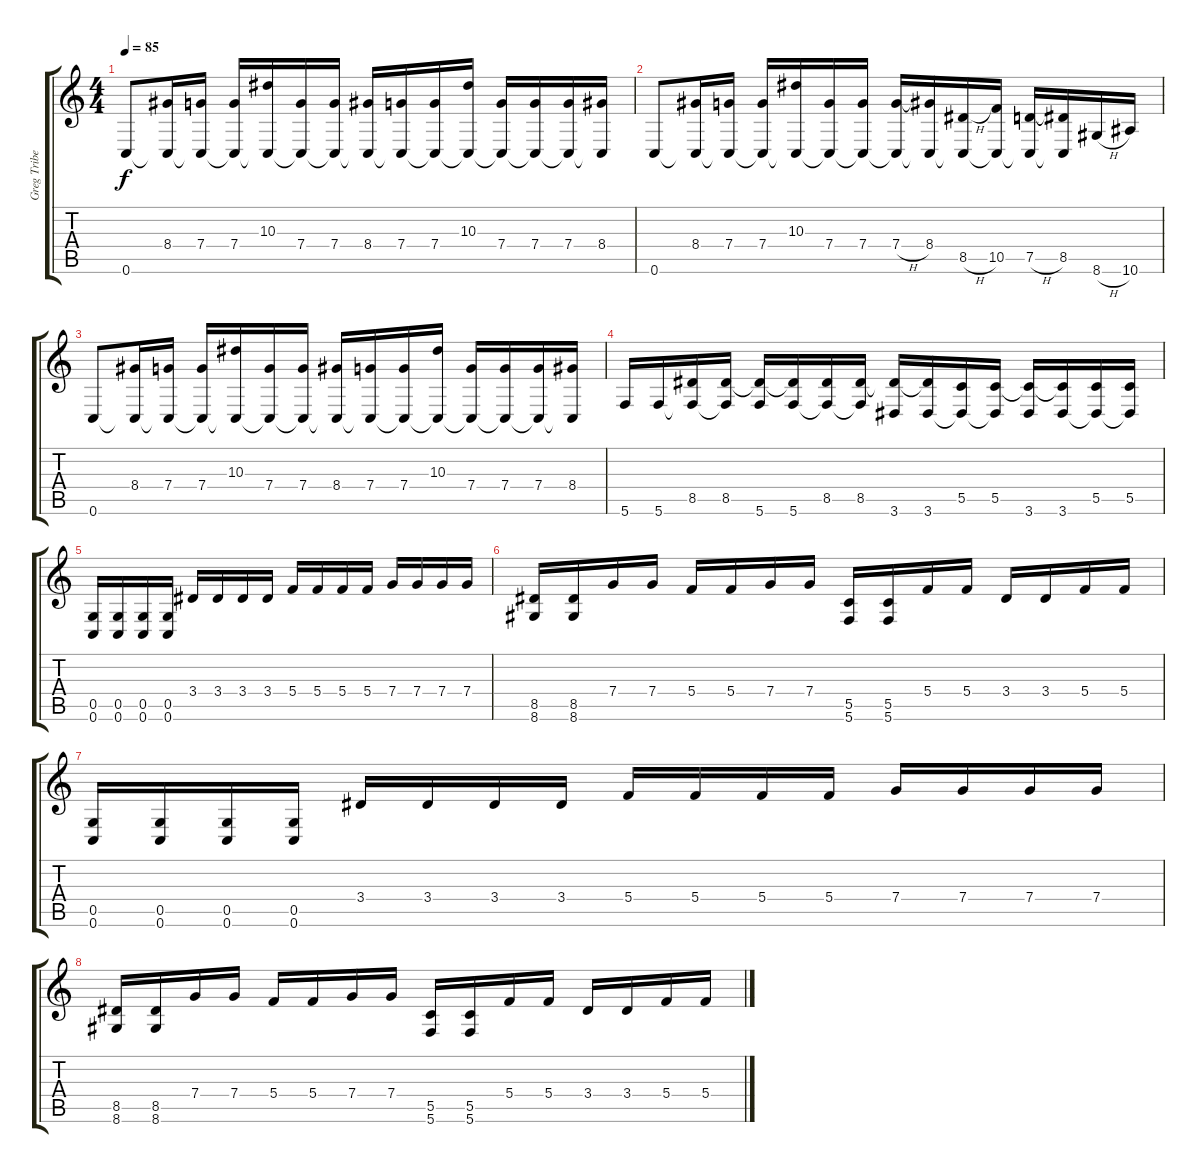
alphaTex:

\track ("Greg Tribett" "Greg Tribe") {instrument electricguitarclean}
\staff {score tabs}
\tuning (D4 A3 F3 C3 G2 C2) {hide}
\ts (4 4)
\tempo 85
\clef g2
\ks c
0.6.8{dy f} (8.4 0.6{t}).16 (7.4 0.6{t}).16 (7.4 0.6{t}).16 (10.3 0.6{t}).16 (7.4 0.6{t}).16 (7.4 0.6{t}).16 (8.4 0.6{t}).16 (7.4 0.6{t}).16 (7.4 0.6{t}).16 (10.3 0.6{t}).16 (7.4 0.6{t}).16 (7.4 0.6{t}).16 (7.4 0.6{t}).16 (8.4 0.6{t}).16 |
0.6.8 (8.4 0.6{t}).16 (7.4 0.6{t}).16 (7.4 0.6{t}).16 (10.3 0.6{t}).16 (7.4 0.6{t}).16 (7.4 0.6{t}).16 (7.4{h} 0.6{t}).16 (8.4 0.6{t}).16 (8.5{h} 0.6{t}).16 (10.5 0.6{t}).16 (7.5{h} 0.6{t}).16 (8.5 0.6{t}).16 8.6{h}.16 10.6.16 |
0.6.8 (8.4 0.6{t}).16 (7.4 0.6{t}).16 (7.4 0.6{t}).16 (10.3 0.6{t}).16 (7.4 0.6{t}).16 (7.4 0.6{t}).16 (8.4 0.6{t}).16 (7.4 0.6{t}).16 (7.4 0.6{t}).16 (10.3 0.6{t}).16 (7.4 0.6{t}).16 (7.4 0.6{t}).16 (7.4 0.6{t}).16 (8.4 0.6{t}).16 |
5.6.16 5.6.16 (8.5 5.6{t}).16 (8.5 5.6{t}).16 (8.5{t} 5.6).16 (8.5{t} 5.6).16 (8.5 5.6{t}).16 (8.5 5.6{t}).16 (8.5{t} 3.6).16 (8.5{t} 3.6).16 (5.5 3.6{t}).16 (5.5 3.6{t}).16 (5.5{t} 3.6).16 (5.5{t} 3.6).16 (5.5 3.6{t}).16 (5.5 3.6{t}).16 |
(0.5 0.6).16{instrument distortionguitar} (0.5 0.6).16 (0.5 0.6).16 (0.5 0.6).16 3.4.16 3.4.16 3.4.16 3.4.16 5.4.16 5.4.16 5.4.16 5.4.16 7.4.16 7.4.16 7.4.16 7.4.16 |
(8.5 8.6).16 (8.5 8.6).16 7.4.16 7.4.16 5.4.16 5.4.16 7.4.16 7.4.16 (5.5 5.6).16 (5.5 5.6).16 5.4.16 5.4.16 3.4.16 3.4.16 5.4.16 5.4.16 |
(0.5 0.6).16{instrument distortionguitar} (0.5 0.6).16 (0.5 0.6).16 (0.5 0.6).16 3.4.16 3.4.16 3.4.16 3.4.16 5.4.16 5.4.16 5.4.16 5.4.16 7.4.16 7.4.16 7.4.16 7.4.16 |
(8.5 8.6).16 (8.5 8.6).16 7.4.16 7.4.16 5.4.16 5.4.16 7.4.16 7.4.16 (5.5 5.6).16 (5.5 5.6).16 5.4.16 5.4.16 3.4.16 3.4.16 5.4.16 5.4.16
